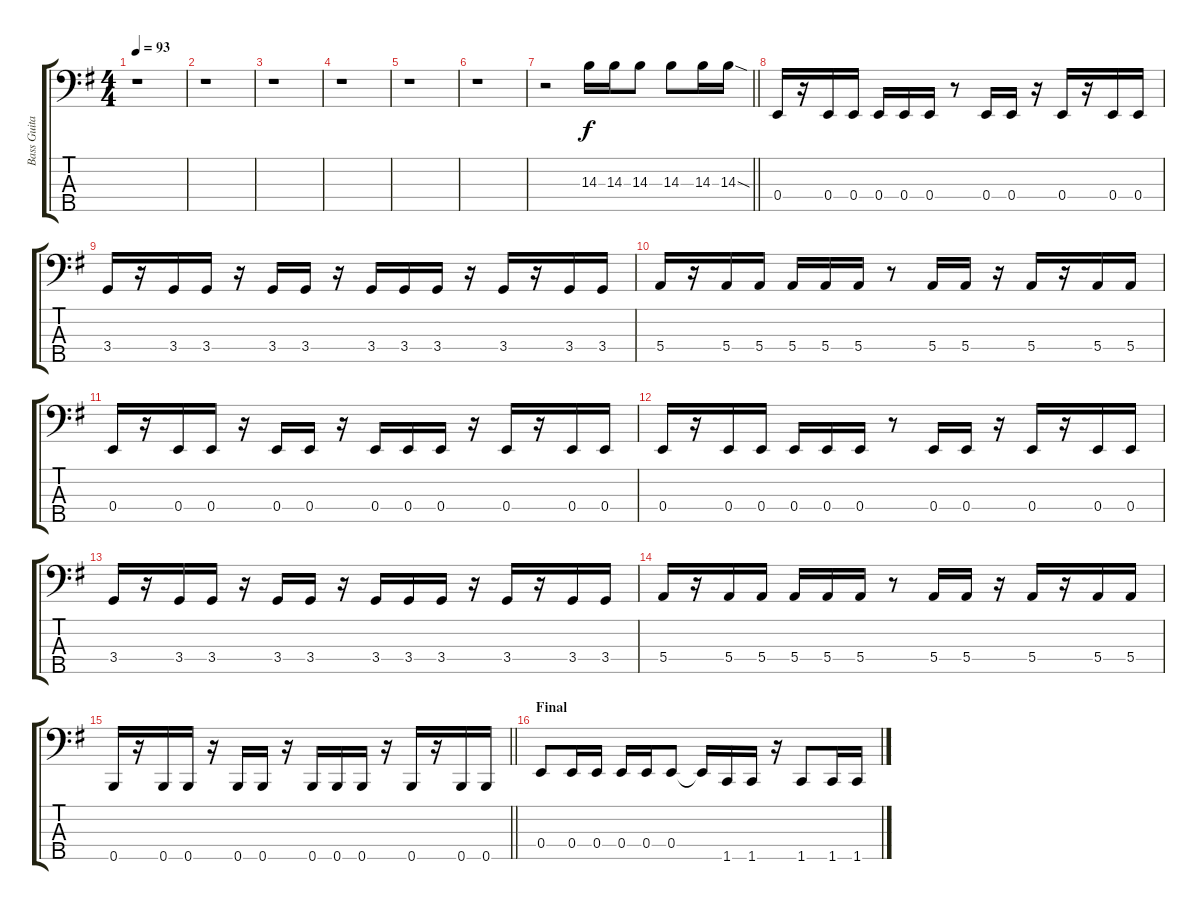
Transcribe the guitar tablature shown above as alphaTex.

\track ("Bass Guitar - Arjen Lucassen" "Bass Guita") {instrument electricbassfinger}
\staff {score tabs}
\tuning (G2 D2 A1 E1 B0) {hide}
\ts (4 4)
\tempo 93
\clef f4
\ks eminor
r.1{dy mp} |
r.1 |
r.1 |
r.1 |
r.1 |
r.1 |
\barLineRight lightlight
r.2 14.3.16{dy f} 14.3.16 14.3.8 14.3.8 14.3.16 14.3{sod}.16 |
0.4.16 r.16 0.4.16 0.4.16 0.4.16 0.4.16 0.4.16 r.8 0.4.16 0.4.16 r.16 0.4.16 r.16 0.4.16 0.4.16 |
3.4.16 r.16 3.4.16 3.4.16 r.16 3.4.16 3.4.16 r.16 3.4.16 3.4.16 3.4.16 r.16 3.4.16 r.16 3.4.16 3.4.16 |
5.4.16 r.16 5.4.16 5.4.16 5.4.16 5.4.16 5.4.16 r.8 5.4.16 5.4.16 r.16 5.4.16 r.16 5.4.16 5.4.16 |
0.4.16 r.16 0.4.16 0.4.16 r.16 0.4.16 0.4.16 r.16 0.4.16 0.4.16 0.4.16 r.16 0.4.16 r.16 0.4.16 0.4.16 |
0.4.16 r.16 0.4.16 0.4.16 0.4.16 0.4.16 0.4.16 r.8 0.4.16 0.4.16 r.16 0.4.16 r.16 0.4.16 0.4.16 |
3.4.16 r.16 3.4.16 3.4.16 r.16 3.4.16 3.4.16 r.16 3.4.16 3.4.16 3.4.16 r.16 3.4.16 r.16 3.4.16 3.4.16 |
5.4.16 r.16 5.4.16 5.4.16 5.4.16 5.4.16 5.4.16 r.8 5.4.16 5.4.16 r.16 5.4.16 r.16 5.4.16 5.4.16 |
\barLineRight lightlight
0.5.16 r.16 0.5.16 0.5.16 r.16 0.5.16 0.5.16 r.16 0.5.16 0.5.16 0.5.16 r.16 0.5.16 r.16 0.5.16 0.5.16 |
\section ("" "Final")
0.4.8 0.4.16 0.4.16 0.4.16 0.4.16 0.4.8 0.4{t}.16 1.5.16 1.5.16 r.16 1.5.8 1.5.16 1.5.16
